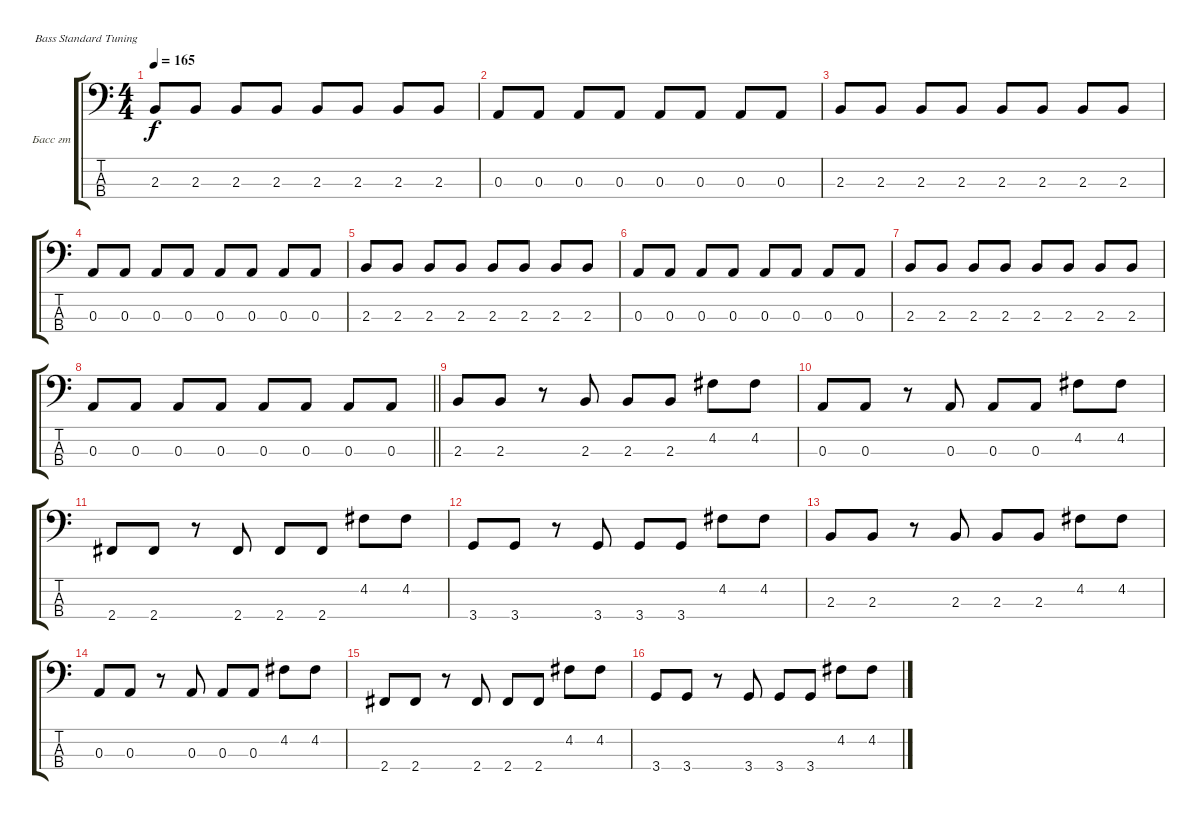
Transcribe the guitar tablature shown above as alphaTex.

\bracketExtendMode groupsimilarinstruments
\firstSystemTrackNameOrientation horizontal
\otherSystemsTrackNameOrientation horizontal
\track ("Игорь Тихомиров" "Басс гт") {instrument electricbassfinger}
\staff {score tabs}
\tuning (G2 D2 A1 E1)
\ts (4 4)
\tempo 165
\clef f4
\scale
0.333333
\ks c
2.3.8{dy f} 2.3.8 2.3.8 2.3.8 2.3.8 2.3.8 2.3.8 2.3.8 |
\scale
0.333333 0.3.8 0.3.8 0.3.8 0.3.8 0.3.8 0.3.8 0.3.8 0.3.8 |
\scale
0.333333 2.3.8 2.3.8 2.3.8 2.3.8 2.3.8 2.3.8 2.3.8 2.3.8 |
\scale
0.333333 0.3.8 0.3.8 0.3.8 0.3.8 0.3.8 0.3.8 0.3.8 0.3.8 |
\scale
0.333333 2.3.8 2.3.8 2.3.8 2.3.8 2.3.8 2.3.8 2.3.8 2.3.8 |
\scale
0.333333 0.3.8 0.3.8 0.3.8 0.3.8 0.3.8 0.3.8 0.3.8 0.3.8 |
\scale
0.333333 2.3.8 2.3.8 2.3.8 2.3.8 2.3.8 2.3.8 2.3.8 2.3.8 |
\scale
0.333333
\barLineRight lightlight
0.3.8 0.3.8 0.3.8 0.3.8 0.3.8 0.3.8 0.3.8 0.3.8 |
\scale
0.333333 2.3.8 2.3.8 r.8 2.3.8 2.3.8 2.3.8 4.2.8 4.2.8 |
\scale
0.333333 0.3.8 0.3.8 r.8 0.3.8 0.3.8 0.3.8 4.2.8 4.2.8 |
\scale
0.333333 2.4.8 2.4.8 r.8 2.4.8 2.4.8 2.4.8 4.2.8 4.2.8 |
\scale
0.333333 3.4.8 3.4.8 r.8 3.4.8 3.4.8 3.4.8 4.2.8 4.2.8 |
\scale
0.333333 2.3.8 2.3.8 r.8 2.3.8 2.3.8 2.3.8 4.2.8 4.2.8 |
\scale
0.333333 0.3.8 0.3.8 r.8 0.3.8 0.3.8 0.3.8 4.2.8 4.2.8 |
\scale
0.333333 2.4.8 2.4.8 r.8 2.4.8 2.4.8 2.4.8 4.2.8 4.2.8 |
\scale
0.333333 3.4.8 3.4.8 r.8 3.4.8 3.4.8 3.4.8 4.2.8 4.2.8
